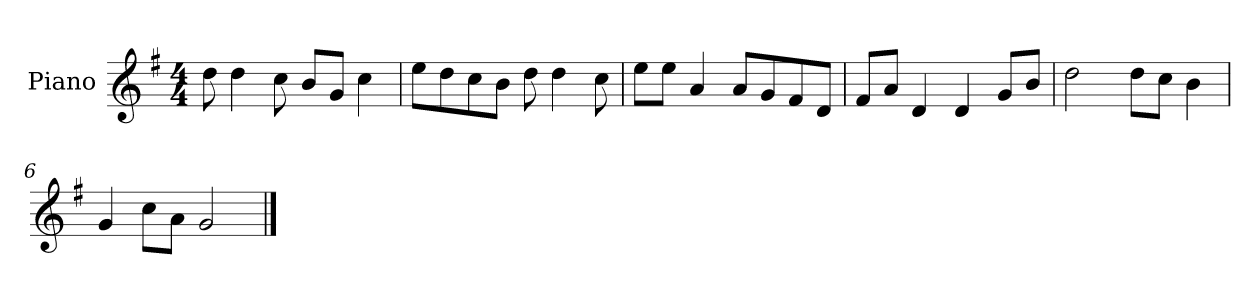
**kern
*part1
*staff1
*I"Piano
*I'P-no
*clefG2
*k[f#]
*M4/4
*MM90
=1
8dd\
4dd\
8cc\
8b/L
8g/J
4cc\
=2
8ee\L
8dd\
8cc\
8b\J
8dd\
4dd\
8cc\
=3
8ee\L
8ee\J
4a/
8a/L
8g/
8f#/
8d/J
=4
8f#/L
8a/J
4d/
4d/
8g/L
8b/J
=5
2dd\
8dd\L
8cc\J
4b\
=6
4g/
8cc\L
8a\J
2g/
==
*-
